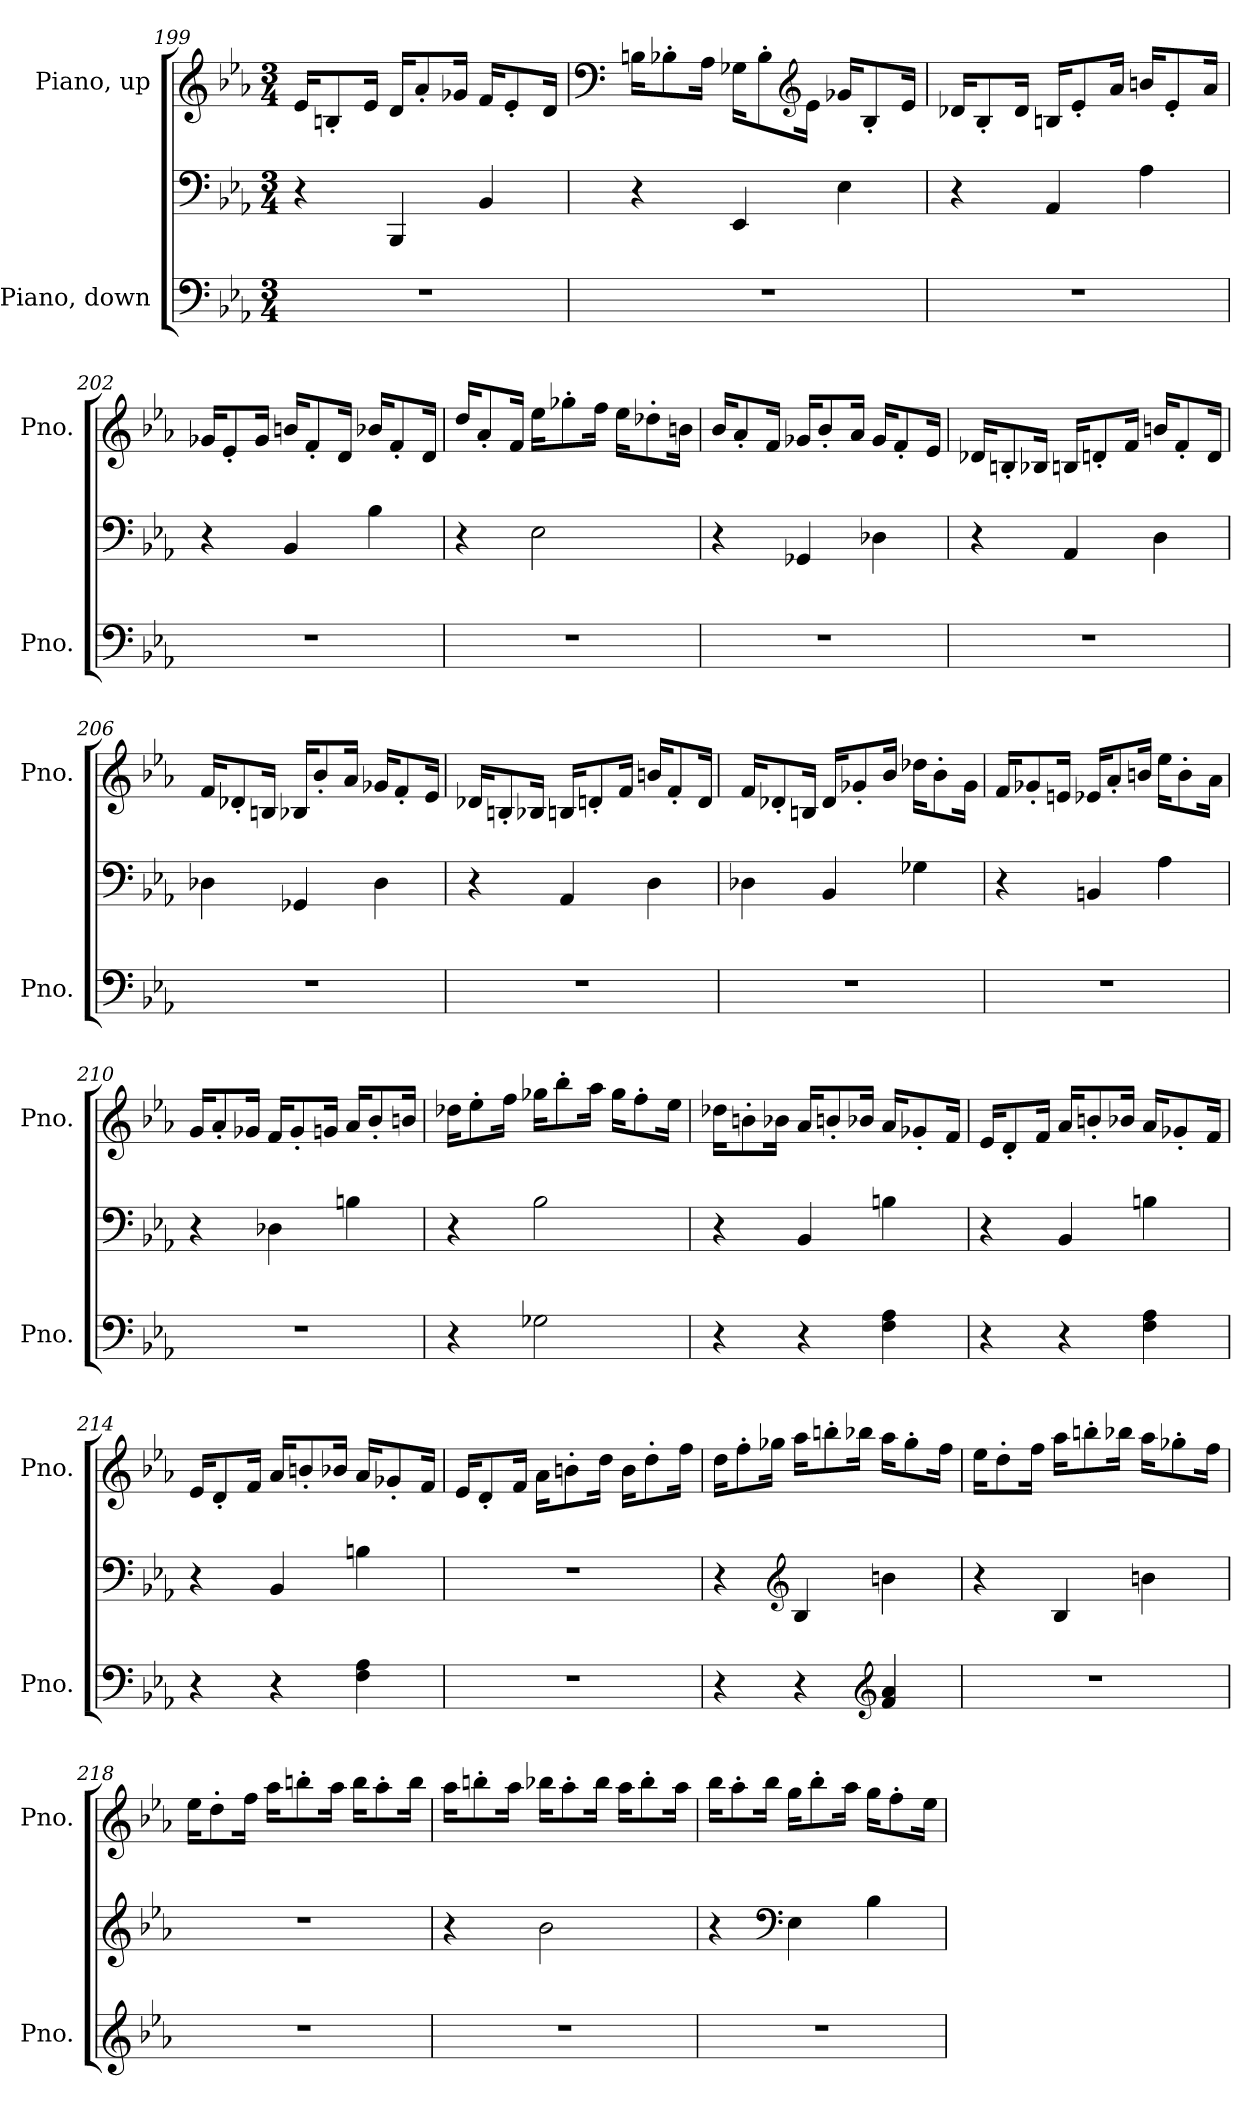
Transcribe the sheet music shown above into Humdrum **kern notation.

**kern	**kern	**kern
*part2	*part2	*part1
*staff3	*staff2	*staff1
*I"Piano, down	*	*I"Piano, up
*I'Pno.	*	*I'Pno.
!!LO:LB:g=z
*clefF4	*clefF4	*clefG2
*k[b-e-a-]	*k[b-e-a-]	*k[b-e-a-]
*M3/4	*M3/4	*M3/4
=199	=199	=199
2.r	4r	16e-/KL
.	.	8Bn'/
.	.	16e-/Jk
.	4BBB-/	16d/KL
.	.	8a-'/
.	.	16g-X/Jk
.	4BB-/	16f/KL
.	.	8e-'/
.	.	16d/Jk
=200	=200	=200
*	*	*clefF4
2.r	4r	16Bn\KL
.	.	8B-X'\
.	.	16A-\Jk
.	4EE-/	16G-X\KL
.	.	8B-'\
*	*	*clefG2
.	.	16e-\Jk
.	4E-\	16g-X/KL
.	.	8B-'/
.	.	16e-/Jk
=201	=201	=201
2.r	4r	16d-X/KL
.	.	8B-'/
.	.	16d-/Jk
.	4AA-/	16Bn/KL
.	.	8e-'/
.	.	16a-/Jk
.	4A-\	16bn/KL
.	.	8e-'/
.	.	16a-/Jk
!!LO:LB:g=z
=202	=202	=202
2.r	4r	16g-X/KL
.	.	8e-'/
.	.	16g-/Jk
.	4BB-/	16bn/KL
.	.	8f'/
.	.	16d/Jk
.	4B-\	16b-X/KL
.	.	8f'/
.	.	16d/Jk
=203	=203	=203
2.r	4r	16dd/KL
.	.	8a-'/
.	.	16f/Jk
.	2E-\	16ee-\KL
.	.	8gg-X'\
.	.	16ff\Jk
.	.	16ee-\KL
.	.	8dd-X'\
.	.	16bn\Jk
=204	=204	=204
2.r	4r	16b-/KL
.	.	8a-'/
.	.	16f/Jk
.	4GG-X/	16g-X/KL
.	.	8b-'/
.	.	16a-/Jk
.	4D-X\	16g-/KL
.	.	8f'/
.	.	16e-/Jk
!!LO:LB:g=z
=205	=205	=205
2.r	4r	16d-X/KL
.	.	8Bn'/
.	.	16B-X/Jk
.	4AA-/	16Bn/KL
.	.	8dn'/
.	.	16f/Jk
.	4D\	16bn/KL
.	.	8f'/
.	.	16d/Jk
=206	=206	=206
2.r	4D-X\	16f/KL
.	.	8d-X'/
.	.	16Bn/Jk
.	4GG-X/	16B-X/KL
.	.	8b-'/
.	.	16a-/Jk
.	4D-\	16g-X/KL
.	.	8f'/
.	.	16e-/Jk
=207	=207	=207
2.r	4r	16d-X/KL
.	.	8Bn'/
.	.	16B-X/Jk
.	4AA-/	16Bn/KL
.	.	8dn'/
.	.	16f/Jk
.	4D\	16bn/KL
.	.	8f'/
.	.	16d/Jk
!!LO:PB:g=z
=208	=208	=208
2.r	4D-X\	16f/KL
.	.	8d-X'/
.	.	16Bn/Jk
.	4BB-/	16d-/KL
.	.	8g-X'/
.	.	16b-/Jk
.	4G-X\	16dd-X\KL
.	.	8b-'\
.	.	16g-\Jk
=209	=209	=209
2.r	4r	16f/KL
.	.	8g-X'/
.	.	16en/Jk
.	4BBn/	16e-X/KL
.	.	8a-'/
.	.	16bn/Jk
.	4A-\	16ee-\KL
.	.	8b'\
.	.	16a-\Jk
=210	=210	=210
2.r	4r	16g/KL
.	.	8a-'/
.	.	16g-X/Jk
.	4D-X\	16f/KL
.	.	8g-'/
.	.	16gn/Jk
.	4Bn\	16a-/KL
.	.	8b-'/
.	.	16bn/Jk
!!LO:LB:g=z
=211	=211	=211
4r	4r	16dd-X\KL
.	.	8ee-'\
.	.	16ff\Jk
2G-X\	2B-\	16gg-X\KL
.	.	8bb-'\
.	.	16aa-\Jk
.	.	16gg-\KL
.	.	8ff'\
.	.	16ee-\Jk
=212	=212	=212
4r	4r	16dd-X\KL
.	.	8bn'\
.	.	16b-X\Jk
4r	4BB-/	16a-/KL
.	.	8bn'/
.	.	16b-X/Jk
4F\ 4A-\	4Bn\	16a-/KL
.	.	8g-X'/
.	.	16f/Jk
=213	=213	=213
4r	4r	16e-/KL
.	.	8d'/
.	.	16f/Jk
4r	4BB-/	16a-/KL
.	.	8bn'/
.	.	16b-X/Jk
4F\ 4A-\	4Bn\	16a-/KL
.	.	8g-X'/
.	.	16f/Jk
!!LO:LB:g=z
=214	=214	=214
4r	4r	16e-/KL
.	.	8d'/
.	.	16f/Jk
4r	4BB-/	16a-/KL
.	.	8bn'/
.	.	16b-X/Jk
4F\ 4A-\	4Bn\	16a-/KL
.	.	8g-X'/
.	.	16f/Jk
=215	=215	=215
2.r	2.r	16e-/KL
.	.	8d'/
.	.	16f/Jk
.	.	16a-\KL
.	.	8bn'\
.	.	16dd\Jk
.	.	16b\KL
.	.	8dd'\
.	.	16ff\Jk
=216	=216	=216
4r	4r	16dd\KL
.	.	8ff'\
.	.	16gg-X\Jk
*	*clefG2	*
4r	4B-/	16aa-\KL
.	.	8bbn'\
.	.	16bb-X\Jk
*clefG2	*	*
4f/ 4a-/	4bn\	16aa-\KL
.	.	8gg-'\
.	.	16ff\Jk
!!LO:LB:g=z
=217	=217	=217
2.r	4r	16ee-\KL
.	.	8dd'\
.	.	16ff\Jk
.	4B-/	16aa-\KL
.	.	8bbn'\
.	.	16bb-X\Jk
.	4bn\	16aa-\KL
.	.	8gg-X'\
.	.	16ff\Jk
=218	=218	=218
2.r	2.r	16ee-\KL
.	.	8dd'\
.	.	16ff\Jk
.	.	16aa-\KL
.	.	8bbn'\
.	.	16aa-\Jk
.	.	16bb\KL
.	.	8aa-'\
.	.	16bb\Jk
=219	=219	=219
2.r	4r	16aa-\KL
.	.	8bbn'\
.	.	16aa-\Jk
.	2b-\	16bb-X\KL
.	.	8aa-'\
.	.	16bb-\Jk
.	.	16aa-\KL
.	.	8bb-'\
.	.	16aa-\Jk
!!LO:PB:g=z
=220	=220	=220
2.r	4r	16bb-\KL
.	.	8aa-'\
.	.	16bb-\Jk
*	*clefF4	*
.	4E-\	16gg\KL
.	.	8bb-'\
.	.	16aa-\Jk
.	4B-\	16gg\KL
.	.	8ff'\
.	.	16ee-\Jk
=	=	=
*-	*-	*-
